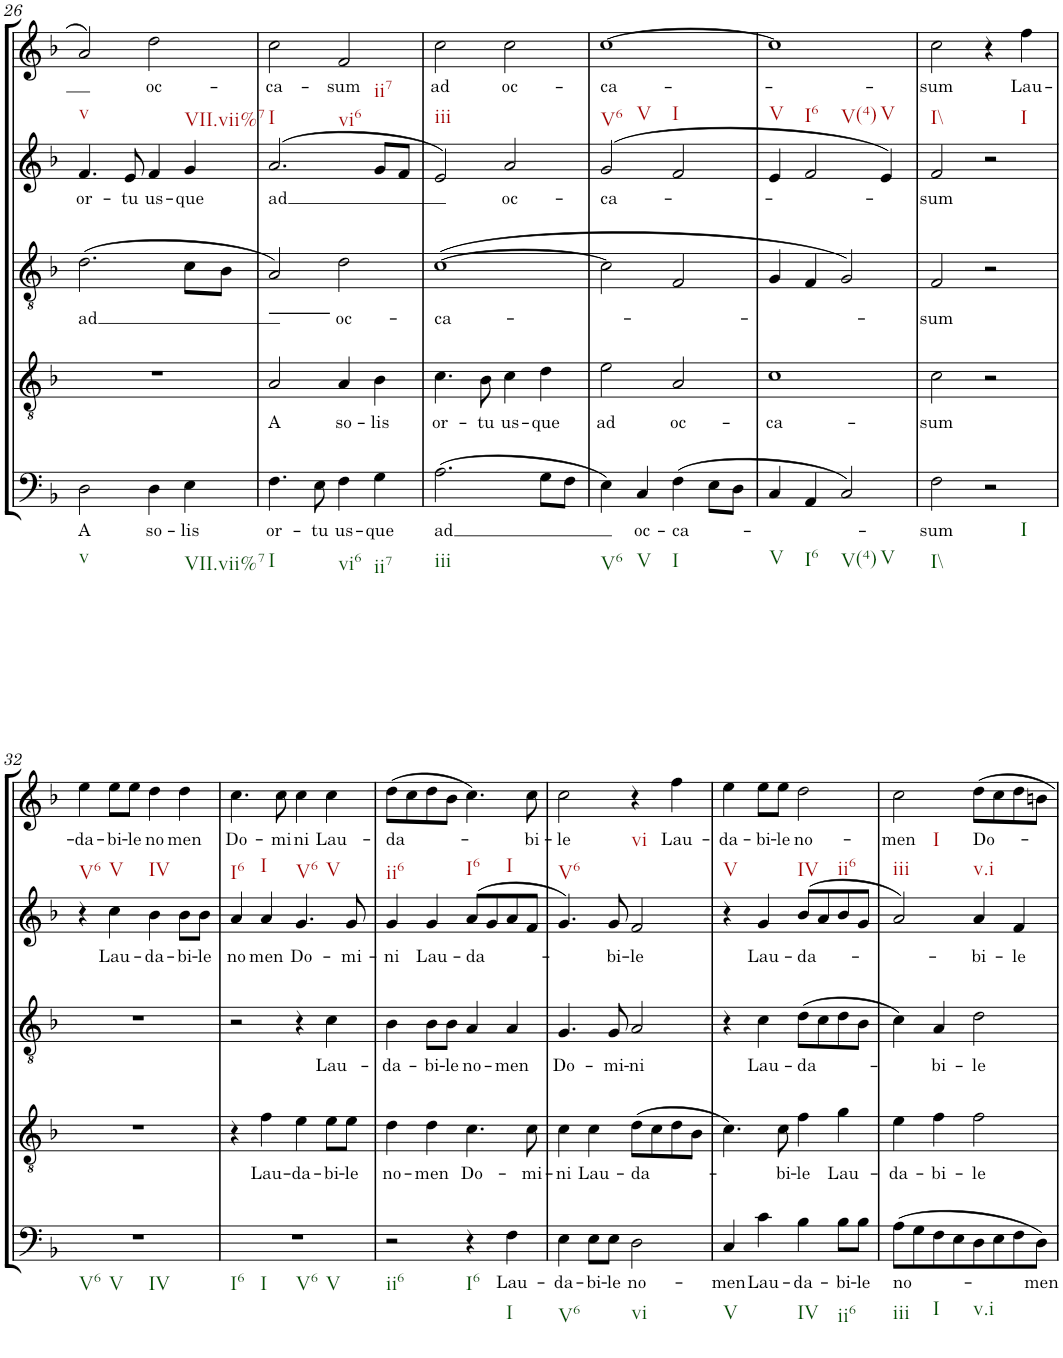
**kern	**text	**kern	**text	**kern	**text	**kern	**text	**kern	**text
*part5	*part5	*part4	*part4	*part3	*part3	*part2	*part2	*part1	*part1
*staff5	*staff5	*staff4	*staff4	*staff3	*staff3	*staff2	*staff2	*staff1	*staff1
*I"Basso	*	*I"Tenore	*	*I"Alto	*	*I"Alto	*	*I"Canto	*
!!LO:PB:g=z
*clefF4	*	*clefGv2	*	*clefGv2	*	*clefG2	*	*clefG2	*
*Trd7c12	*	*	*	*	*	*	*	*	*
*k[b-]	*	*k[b-]	*	*k[b-]	*	*k[b-]	*	*k[b-]	*
*F:	*	*F:	*	*F:	*	*F:	*	*F:	*
*M4/4	*	*M4/4	*	*M4/4	*	*M4/4	*	*M4/4	*
*met(c)	*	*met(c)	*	*met(c)	*	*met(c)	*	*met(c)	*
=26	=26	=26	=26	=26	=26	=26	=26	=26	=26
!	!	!	!	!	!	!	!	!LO:TX:b:t=v	!
!LO:TX:b:t=v	!	!	!	!	!	!	!	!	!
!	!LO:LY:b	!	!	!	!LO:LY:b	!	!LO:LY:b	!	!
2D\	A	1r	.	(>2.d\	ad	4.f/	or-	2a/	.
!	!	!	!	!	!	!	!LO:LY:b	!	!
.	.	.	.	.	.	8e/	-tu	.	.
!	!	!	!	!	!	!	!	!LO:TX:b:t=VII.vii%7	!
!	!LO:LY:b	!	!	!	!	!	!LO:LY:b	!	!LO:LY:b
4D\	so-	.	.	.	.	4f/	us-	2dd\	oc-
!LO:TX:b:t=VII.vii%7	!	!	!	!	!	!	!	!	!
!	!LO:LY:b	!	!	!	!	!	!LO:LY:b	!	!
4E\	-lis	.	.	8c\L	.	4g/	-que	.	.
.	.	.	.	8B-\J	.	.	.	.	.
=27	=27	=27	=27	=27	=27	=27	=27	=27	=27
!	!	!	!	!	!	!	!	!LO:TX:b:t=I	!
!LO:TX:b:t=I	!	!	!	!	!	!	!	!	!
!	!LO:LY:b	!	!LO:LY:b	!	!	!	!LO:LY:b	!	!LO:LY:b
4.F\	or-	2A/	A	2A/)	.	(>2.a/	ad	2cc\	-ca-
!	!LO:LY:b	!	!	!	!	!	!	!	!
8E\	-tu	.	.	.	.	.	.	.	.
!	!	!	!	!	!	!	!	!LO:TX:b:t=vi6	!
!	!	!	!	!	!	!	!	!LO:TX:b:t=ii7	!
!LO:TX:b:t=vi6	!	!	!	!	!	!	!	!	!
!	!LO:LY:b	!	!LO:LY:b	!	!LO:LY:b	!	!	!	!LO:LY:b
4F\	us-	4A/	so-	2d\	oc-	.	.	2f/	-sum
!LO:TX:b:t=ii7	!	!	!	!	!	!	!	!	!
!	!LO:LY:b	!	!LO:LY:b	!	!	!	!	!	!
4G\	-que	4B-\	-lis	.	.	8g/L	.	.	.
.	.	.	.	.	.	8f/J	.	.	.
=28	=28	=28	=28	=28	=28	=28	=28	=28	=28
!	!	!	!	!	!	!	!	!LO:TX:b:t=iii	!
!LO:TX:b:t=iii	!	!	!	!	!	!	!	!	!
!	!LO:LY:b	!	!LO:LY:b	!	!LO:LY:b	!	!	!	!LO:LY:b
(>2.A\	ad	4.c\	or-	(>[1c	-ca-	2e/)	.	2cc\	ad
!	!	!	!LO:LY:b	!	!	!	!	!	!
.	.	8B-\	-tu	.	.	.	.	.	.
!	!	!	!LO:LY:b	!	!	!	!LO:LY:b	!	!LO:LY:b
.	.	4c\	us-	.	.	2a/	oc-	2cc\	oc-
!	!	!	!LO:LY:b	!	!	!	!	!	!
8G\L	.	4d\	-que	.	.	.	.	.	.
8F\J	.	.	.	.	.	.	.	.	.
=29	=29	=29	=29	=29	=29	=29	=29	=29	=29
!	!	!	!	!	!	!	!	!LO:TX:b:t=V6	!
!	!	!	!	!	!	!	!	!LO:TX:b:t=V	!
!	!	!	!	!	!	!	!	!LO:TX:b:t=I	!
!LO:TX:b:t=V6	!	!	!	!	!	!	!	!	!
!	!	!	!LO:LY:b	!	!	!	!LO:LY:b	!	!LO:LY:b
4E\)	.	2e\	ad	2c\]	.	(>2g/	-ca-	[1cc	-ca-
!LO:TX:b:t=V	!	!	!	!	!	!	!	!	!
!	!LO:LY:b	!	!	!	!	!	!	!	!
4C/	oc-	.	.	.	.	.	.	.	.
!LO:TX:b:t=I	!	!	!	!	!	!	!	!	!
!	!LO:LY:b	!	!LO:LY:b	!	!	!	!	!	!
(>4F\	-ca-	2A/	oc-	2F/	.	2f/	.	.	.
8E\L	.	.	.	.	.	.	.	.	.
8D\J	.	.	.	.	.	.	.	.	.
=30	=30	=30	=30	=30	=30	=30	=30	=30	=30
!	!	!	!	!	!	!	!	!LO:TX:b:t=V	!
!	!	!	!	!	!	!	!	!LO:TX:b:t=I6	!
!	!	!	!	!	!	!	!	!LO:TX:b:t=V(4)	!
!	!	!	!	!	!	!	!	!LO:TX:b:t=V	!
!LO:TX:b:t=V	!	!	!	!	!	!	!	!	!
!	!	!	!LO:LY:b	!	!	!	!	!	!
4C/	.	1c	-ca-	4G/	.	4e/	.	1cc]	.
!LO:TX:b:t=I6	!	!	!	!	!	!	!	!	!
4AA/	.	.	.	4F/	.	2f/	.	.	.
!LO:TX:b:t=V(4)	!	!	!	!	!	!	!	!	!
!LO:TX:b:t=V	!	!	!	!	!	!	!	!	!
2C/)	.	.	.	2G/)	.	.	.	.	.
.	.	.	.	.	.	4e/)	.	.	.
=31	=31	=31	=31	=31	=31	=31	=31	=31	=31
!	!	!	!	!	!	!	!	!LO:TX:b:t=I\\	!
!LO:TX:b:t=I\\	!	!	!	!	!	!	!	!	!
!	!LO:LY:b	!	!LO:LY:b	!	!LO:LY:b	!	!LO:LY:b	!	!LO:LY:b
2F\	-sum	2c\	-sum	2F/	-sum	2f/	-sum	2cc\	-sum
!LO:TX:b:t=I	!	!	!	!	!	!	!	!	!
2r	.	2r	.	2r	.	2r	.	4r	.
!	!	!	!	!	!	!	!	!LO:TX:b:t=I	!
!	!	!	!	!	!	!	!	!	!LO:LY:b
.	.	.	.	.	.	.	.	4ff\	Lau-
!!LO:LB:g=z
=32	=32	=32	=32	=32	=32	=32	=32	=32	=32
!	!	!	!	!	!	!	!	!LO:TX:b:t=V6	!
!LO:TX:b:t=V6	!	!	!	!	!	!	!	!	!
!LO:TX:b:t=V	!	!	!	!	!	!	!	!	!
!LO:TX:b:t=IV	!	!	!	!	!	!	!	!	!
!	!	!	!	!	!	!	!	!	!LO:LY:b
1r	.	1r	.	1r	.	4r	.	4ee\	-da-
!	!	!	!	!	!	!	!	!LO:TX:b:t=V	!
!	!	!	!	!	!	!	!LO:LY:b	!	!LO:LY:b
.	.	.	.	.	.	4cc\	Lau-	8ee\L	-bi-
!	!	!	!	!	!	!	!	!	!LO:LY:b
.	.	.	.	.	.	.	.	8ee\J	-le
!	!	!	!	!	!	!	!	!LO:TX:b:t=IV	!
!	!	!	!	!	!	!	!LO:LY:b	!	!LO:LY:b
.	.	.	.	.	.	4b-\	-da-	4dd\	no-
!	!	!	!	!	!	!	!LO:LY:b	!	!LO:LY:b
.	.	.	.	.	.	8b-\L	-bi-	4dd\	-men
!	!	!	!	!	!	!	!LO:LY:b	!	!
.	.	.	.	.	.	8b-\J	-le	.	.
=33	=33	=33	=33	=33	=33	=33	=33	=33	=33
!	!	!	!	!	!	!	!	!LO:TX:b:t=I6	!
!	!	!	!	!	!	!	!	!LO:TX:b:t=I	!
!LO:TX:b:t=I6	!	!	!	!	!	!	!	!	!
!LO:TX:b:t=I	!	!	!	!	!	!	!	!	!
!LO:TX:b:t=V6	!	!	!	!	!	!	!	!	!
!LO:TX:b:t=V	!	!	!	!	!	!	!	!	!
!	!	!	!	!	!	!	!LO:LY:b	!	!LO:LY:b
1r	.	4r	.	2r	.	4a/	no-	4.cc\	Do-
!	!	!	!LO:LY:b	!	!	!	!LO:LY:b	!	!
.	.	4f\	Lau-	.	.	4a/	-men	.	.
!	!	!	!	!	!	!	!	!	!LO:LY:b
.	.	.	.	.	.	.	.	8cc\	-mi-
!	!	!	!	!	!	!	!	!LO:TX:b:t=V6	!
!	!	!	!LO:LY:b	!	!	!	!LO:LY:b	!	!LO:LY:b
.	.	4e\	-da-	4r	.	4.g/	Do-	4cc\	-ni
!	!	!	!	!	!	!	!	!LO:TX:b:t=V	!
!	!	!	!LO:LY:b	!	!LO:LY:b	!	!	!	!LO:LY:b
.	.	8e\L	-bi-	4c\	Lau-	.	.	4cc\	Lau-
!	!	!	!LO:LY:b	!	!	!	!LO:LY:b	!	!
.	.	8e\J	-le	.	.	8g/	-mi-	.	.
=34	=34	=34	=34	=34	=34	=34	=34	=34	=34
!	!	!	!	!	!	!	!	!LO:TX:b:t=ii6	!
!LO:TX:b:t=ii6	!	!	!	!	!	!	!	!	!
!	!	!	!LO:LY:b	!	!LO:LY:b	!	!LO:LY:b	!	!LO:LY:b
2r	.	4d\	no-	4B-\	-da-	4g/	-ni	(>8dd\L	-da-
.	.	.	.	.	.	.	.	8cc\	.
!	!	!	!LO:LY:b	!	!LO:LY:b	!	!LO:LY:b	!	!
.	.	4d\	-men	8B-\L	-bi-	4g/	Lau-	8dd\	.
!	!	!	!	!	!LO:LY:b	!	!	!	!
.	.	.	.	8B-\J	-le	.	.	8b-\J	.
!	!	!	!	!	!	!	!	!LO:TX:b:t=I6	!
!	!	!	!	!	!	!	!	!LO:TX:b:t=I	!
!LO:TX:b:t=I6	!	!	!	!	!	!	!	!	!
!	!	!	!LO:LY:b	!	!LO:LY:b	!	!LO:LY:b	!	!
4r	.	4.c\	Do-	4A/	no-	(>8a/L	-da-	4.cc\)	.
.	.	.	.	.	.	8g/	.	.	.
!LO:TX:b:t=I	!	!	!	!	!	!	!	!	!
!	!LO:LY:b	!	!	!	!LO:LY:b	!	!	!	!
4F\	Lau-	.	.	4A/	-men	8a/	.	.	.
!	!	!	!LO:LY:b	!	!	!	!	!	!LO:LY:b
.	.	8c\	-mi-	.	.	8f/J	.	8cc\	-bi-
=35	=35	=35	=35	=35	=35	=35	=35	=35	=35
!	!	!	!	!	!	!	!	!LO:TX:b:t=V6	!
!LO:TX:b:t=V6	!	!	!	!	!	!	!	!	!
!	!LO:LY:b	!	!LO:LY:b	!	!LO:LY:b	!	!	!	!LO:LY:b
4E\	-da-	4c\	-ni	4.G/	Do-	4.g/)	.	2cc\	-le
!	!LO:LY:b	!	!LO:LY:b	!	!	!	!	!	!
8E\L	-bi-	4c\	Lau-	.	.	.	.	.	.
!	!LO:LY:b	!	!	!	!LO:LY:b	!	!LO:LY:b	!	!
8E\J	-le	.	.	8G/	-mi-	8g/	-bi-	.	.
!	!	!	!	!	!	!	!	!LO:TX:b:t=vi	!
!LO:TX:b:t=vi	!	!	!	!	!	!	!	!	!
!	!LO:LY:b	!	!LO:LY:b	!	!LO:LY:b	!	!LO:LY:b	!	!
2D\	no-	(>8d\L	-da-	2A/	-ni	2f/	-le	4r	.
.	.	8c\	.	.	.	.	.	.	.
!	!	!	!	!	!	!	!	!	!LO:LY:b
.	.	8d\	.	.	.	.	.	4ff\	Lau-
.	.	8B-\J	.	.	.	.	.	.	.
=36	=36	=36	=36	=36	=36	=36	=36	=36	=36
!	!	!	!	!	!	!	!	!LO:TX:b:t=V	!
!LO:TX:b:t=V	!	!	!	!	!	!	!	!	!
!	!LO:LY:b	!	!	!	!	!	!	!	!LO:LY:b
4C/	-men	4.c\)	.	4r	.	4r	.	4ee\	-da-
!	!LO:LY:b	!	!	!	!LO:LY:b	!	!LO:LY:b	!	!LO:LY:b
4c\	Lau-	.	.	4c\	Lau-	4g/	Lau-	8ee\L	-bi-
!	!	!	!LO:LY:b	!	!	!	!	!	!LO:LY:b
.	.	8c\	-bi-	.	.	.	.	8ee\J	-le
!	!	!	!	!	!	!	!	!LO:TX:b:t=IV	!
!	!	!	!	!	!	!	!	!LO:TX:b:t=ii6	!
!LO:TX:b:t=IV	!	!	!	!	!	!	!	!	!
!	!LO:LY:b	!	!LO:LY:b	!	!LO:LY:b	!	!LO:LY:b	!	!LO:LY:b
4B-\	-da-	4f\	-le	(>8d\L	-da-	(>8b-/L	-da-	2dd\	no-
.	.	.	.	8c\	.	8a/	.	.	.
!LO:TX:b:t=ii6	!	!	!	!	!	!	!	!	!
!	!LO:LY:b	!	!LO:LY:b	!	!	!	!	!	!
8B-\L	-bi-	4g\	Lau-	8d\	.	8b-/	.	.	.
!	!LO:LY:b	!	!	!	!	!	!	!	!
8B-\J	-le	.	.	8B-\J	.	8g/J	.	.	.
=37	=37	=37	=37	=37	=37	=37	=37	=37	=37
!	!	!	!	!	!	!	!	!LO:TX:b:t=iii	!
!	!	!	!	!	!	!	!	!LO:TX:b:t=I	!
!LO:TX:b:t=iii	!	!	!	!	!	!	!	!	!
!	!LO:LY:b	!	!LO:LY:b	!	!	!	!	!	!LO:LY:b
(>8A\L	no-	4e\	-da-	4c\)	.	2a/)	.	2cc\	-men
8G\	.	.	.	.	.	.	.	.	.
!LO:TX:b:t=I	!	!	!	!	!	!	!	!	!
!	!	!	!LO:LY:b	!	!LO:LY:b	!	!	!	!
8F\	.	4f\	-bi-	4A/	-bi-	.	.	.	.
8E\	.	.	.	.	.	.	.	.	.
!	!	!	!	!	!	!	!	!LO:TX:b:t=v.i	!
!LO:TX:b:t=v.i	!	!	!	!	!	!	!	!	!
!	!	!	!LO:LY:b	!	!LO:LY:b	!	!LO:LY:b	!	!LO:LY:b
8D\	.	2f\	-le	2d\	-le	4a/	-bi-	8dd\L	Do-
8E\	.	.	.	.	.	.	.	8cc\	.
!	!	!	!	!	!	!	!LO:LY:b	!	!
8F\	.	.	.	.	.	4f/	-le	8dd\	.
!	!LO:LY:b	!	!	!	!	!	!	!	!
8D\J)	-men	.	.	.	.	.	.	8bn\J	.
=	=	=	=	=	=	=	=	=	=
*-	*-	*-	*-	*-	*-	*-	*-	*-	*-
